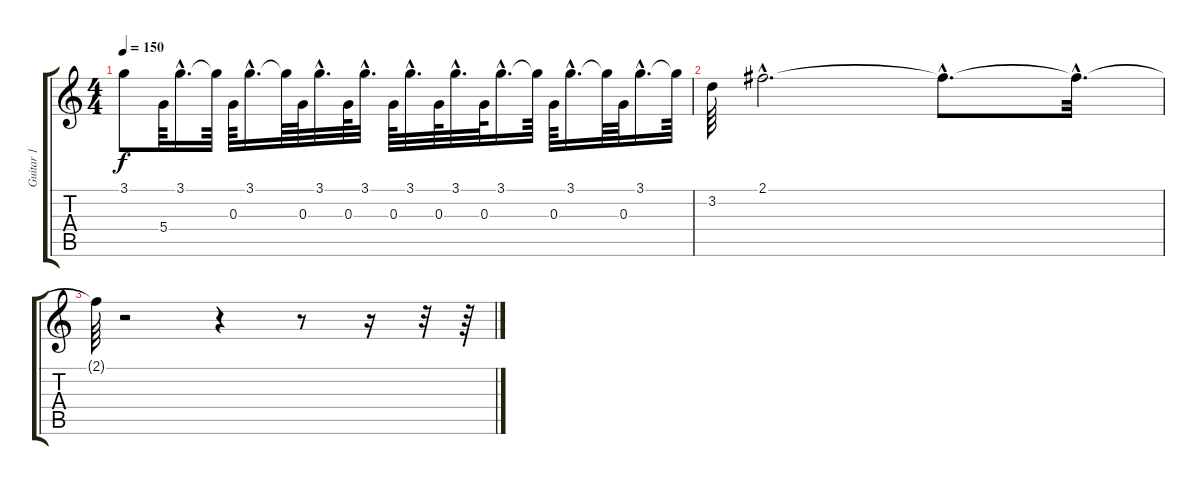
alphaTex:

\track ("Guitar 1" "Guitar 1") {instrument electricguitarclean}
\staff {score tabs}
\tuning (E4 B3 G3 D3 A2 E2) {hide}
\ts (4 4)
\tempo 150
\clef g2
\ks c
3.1{t}.8{dy f} 5.4.64 3.1{hac}.16{d} 3.1{t}.64 0.3.64 3.1{hac}.16{d} 3.1{t}.64 0.3.64 3.1{hac}.32{d} 0.3.64 3.1{hac}.32{d} 0.3.64 3.1{hac}.32{d} 0.3.64 3.1{hac}.32{d} 0.3.64 3.1{hac}.16{d} 3.1{t}.64 0.3.64 3.1{hac}.16{d} 3.1{t}.64 0.3.64 3.1{hac}.16{d} 3.1{t}.64 |
3.2.64 2.1{hac}.2{d} 2.1{hac t}.8{d} 2.1{hac t}.32{d} |
2.1{t}.64 r.2 r.4 r.8 r.16 r.32 r.64
